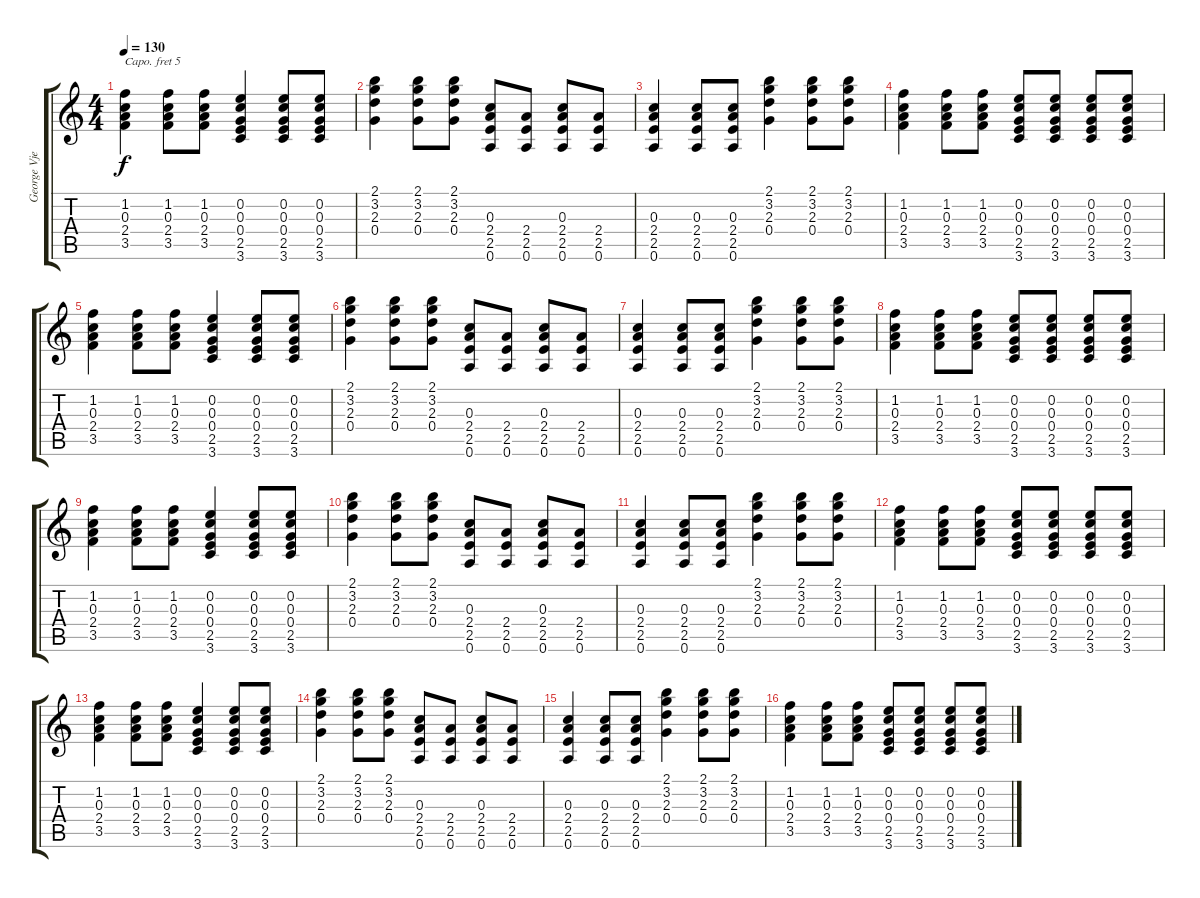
\track ("George Vjestica" "George Vje") {instrument acousticguitarsteel}
\staff {score tabs}
\capo 5
\tuning (E4 B3 G3 D3 A2 E2) {hide}
\ts (4 4)
\tempo 130
\clef g2
\ks c
(1.2 0.3 2.4 3.5).4{dy f} (1.2 0.3 2.4 3.5).8 (1.2 0.3 2.4 3.5).8 (0.2 0.3 0.4 2.5 3.6).4 (0.2 0.3 0.4 2.5 3.6).8 (0.2 0.3 0.4 2.5 3.6).8 |
(2.1 3.2 2.3 0.4).4 (2.1 3.2 2.3 0.4).8 (2.1 3.2 2.3 0.4).8 (0.3 2.4 2.5 0.6).8 (2.4 2.5 0.6).8 (0.3 2.4 2.5 0.6).8 (2.4 2.5 0.6).8 |
(0.3 2.4 2.5 0.6).4 (0.3 2.4 2.5 0.6).8 (0.3 2.4 2.5 0.6).8 (2.1 3.2 2.3 0.4).4 (2.1 3.2 2.3 0.4).8 (2.1 3.2 2.3 0.4).8 |
(1.2 0.3 2.4 3.5).4 (1.2 0.3 2.4 3.5).8 (1.2 0.3 2.4 3.5).8 (0.2 0.3 0.4 2.5 3.6).8 (0.2 0.3 0.4 2.5 3.6).8 (0.2 0.3 0.4 2.5 3.6).8 (0.2 0.3 0.4 2.5 3.6).8 |
(1.2 0.3 2.4 3.5).4 (1.2 0.3 2.4 3.5).8 (1.2 0.3 2.4 3.5).8 (0.2 0.3 0.4 2.5 3.6).4 (0.2 0.3 0.4 2.5 3.6).8 (0.2 0.3 0.4 2.5 3.6).8 |
(2.1 3.2 2.3 0.4).4 (2.1 3.2 2.3 0.4).8 (2.1 3.2 2.3 0.4).8 (0.3 2.4 2.5 0.6).8 (2.4 2.5 0.6).8 (0.3 2.4 2.5 0.6).8 (2.4 2.5 0.6).8 |
(0.3 2.4 2.5 0.6).4 (0.3 2.4 2.5 0.6).8 (0.3 2.4 2.5 0.6).8 (2.1 3.2 2.3 0.4).4 (2.1 3.2 2.3 0.4).8 (2.1 3.2 2.3 0.4).8 |
(1.2 0.3 2.4 3.5).4 (1.2 0.3 2.4 3.5).8 (1.2 0.3 2.4 3.5).8 (0.2 0.3 0.4 2.5 3.6).8 (0.2 0.3 0.4 2.5 3.6).8 (0.2 0.3 0.4 2.5 3.6).8 (0.2 0.3 0.4 2.5 3.6).8 |
(1.2 0.3 2.4 3.5).4 (1.2 0.3 2.4 3.5).8 (1.2 0.3 2.4 3.5).8 (0.2 0.3 0.4 2.5 3.6).4 (0.2 0.3 0.4 2.5 3.6).8 (0.2 0.3 0.4 2.5 3.6).8 |
(2.1 3.2 2.3 0.4).4 (2.1 3.2 2.3 0.4).8 (2.1 3.2 2.3 0.4).8 (0.3 2.4 2.5 0.6).8 (2.4 2.5 0.6).8 (0.3 2.4 2.5 0.6).8 (2.4 2.5 0.6).8 |
(0.3 2.4 2.5 0.6).4 (0.3 2.4 2.5 0.6).8 (0.3 2.4 2.5 0.6).8 (2.1 3.2 2.3 0.4).4 (2.1 3.2 2.3 0.4).8 (2.1 3.2 2.3 0.4).8 |
(1.2 0.3 2.4 3.5).4 (1.2 0.3 2.4 3.5).8 (1.2 0.3 2.4 3.5).8 (0.2 0.3 0.4 2.5 3.6).8 (0.2 0.3 0.4 2.5 3.6).8 (0.2 0.3 0.4 2.5 3.6).8 (0.2 0.3 0.4 2.5 3.6).8 |
(1.2 0.3 2.4 3.5).4 (1.2 0.3 2.4 3.5).8 (1.2 0.3 2.4 3.5).8 (0.2 0.3 0.4 2.5 3.6).4 (0.2 0.3 0.4 2.5 3.6).8 (0.2 0.3 0.4 2.5 3.6).8 |
(2.1 3.2 2.3 0.4).4 (2.1 3.2 2.3 0.4).8 (2.1 3.2 2.3 0.4).8 (0.3 2.4 2.5 0.6).8 (2.4 2.5 0.6).8 (0.3 2.4 2.5 0.6).8 (2.4 2.5 0.6).8 |
(0.3 2.4 2.5 0.6).4 (0.3 2.4 2.5 0.6).8 (0.3 2.4 2.5 0.6).8 (2.1 3.2 2.3 0.4).4 (2.1 3.2 2.3 0.4).8 (2.1 3.2 2.3 0.4).8 |
(1.2 0.3 2.4 3.5).4 (1.2 0.3 2.4 3.5).8 (1.2 0.3 2.4 3.5).8 (0.2 0.3 0.4 2.5 3.6).8 (0.2 0.3 0.4 2.5 3.6).8 (0.2 0.3 0.4 2.5 3.6).8 (0.2 0.3 0.4 2.5 3.6).8
